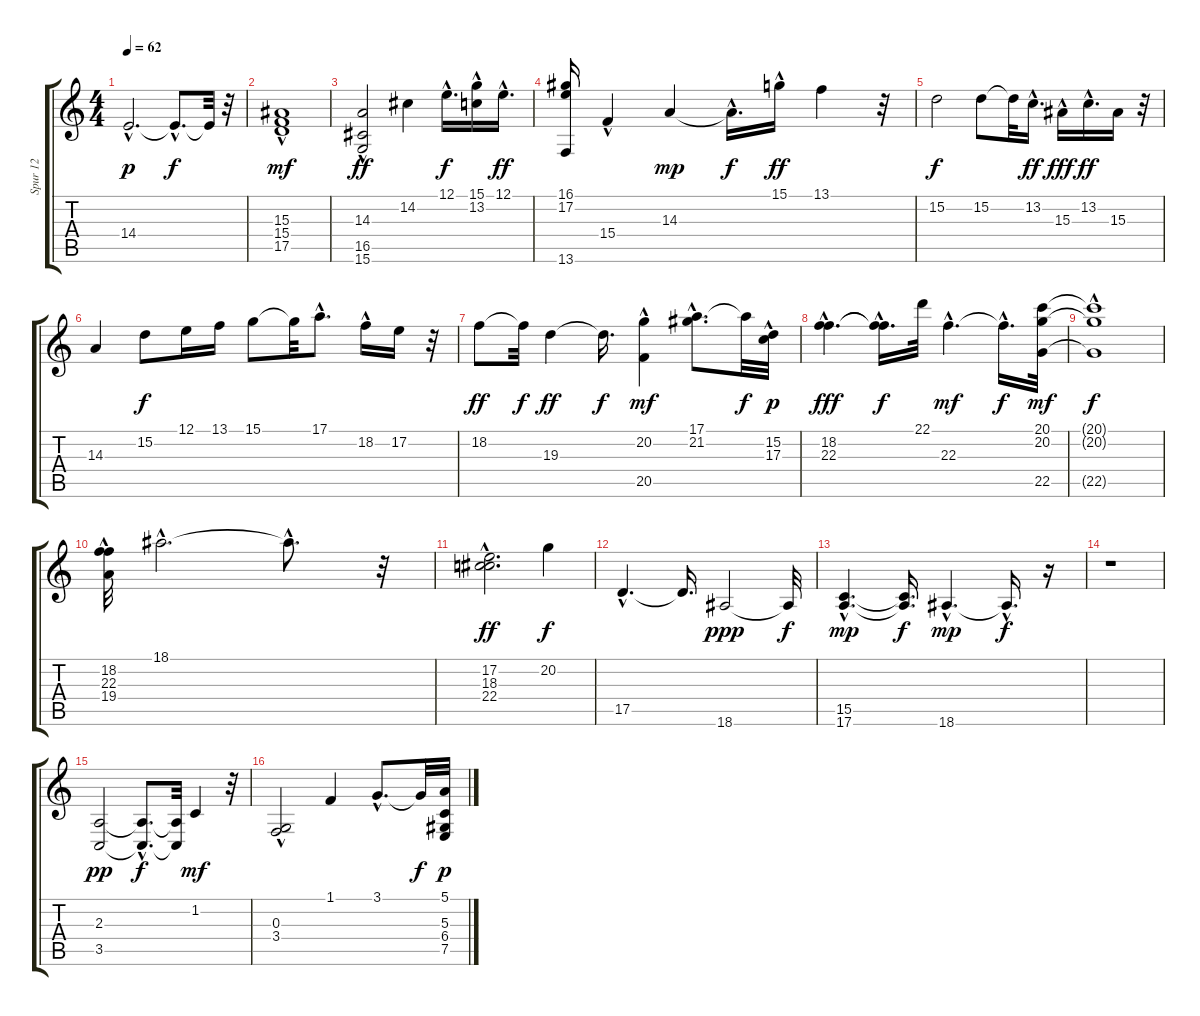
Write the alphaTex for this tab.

\track ("Spur 12" "Spur 12") {instrument stringensemble1}
\staff {score tabs}
\tuning (E4 B3 G3 D3 A2 E2) {hide}
\ts (4 4)
\tempo 62
\clef g2
\ks c
14.4{hac}.2{d dy p} 14.4{hac t}.8{d dy f} 14.4{t}.32 r.32 |
(15.3 15.4 17.5{hac}).1{dy mf} |
(14.3 16.5{hac} 15.6).2{dy ff} 14.2.4 12.1{hac}.16{d dy f} (15.1{hac} 13.2).16 12.1{hac}.16{d dy ff} |
(16.1 17.2 13.6).16 15.4{hac}.4 14.3.4{dy mp} 14.3{hac t}.16{d dy f} 15.1{hac}.16{dy ff} 13.1.4 r.32 |
15.2.2{dy f} 15.2.8 15.2{t}.32 13.2{hac}.16{d dy ff} 15.3{hac}.16{dy fff} 13.2{hac}.16{d dy ff} 15.3.16 r.32 |
14.3.4 15.2.8{dy f} 12.1.16 13.1.16 15.1.8 15.1{t}.32 17.1{hac}.8{d} 18.2{hac}.16 17.2.16 r.32 |
18.2.8{dy ff} 18.2{t}.32{dy f} 19.3.4{dy ff} 19.3{t}.16{d dy f} (20.2 20.5{hac}).4{dy mf} (17.1{hac} 21.2).8{d} 17.1{t}.32{dy f} (15.2{hac} 17.3).32{dy p} |
(18.2{hac} 22.3{hac}).4{d dy fff} (18.2{hac t} 22.3{t}).16{d dy f} 22.1.32 22.3{hac}.4{d dy mf} 22.3{hac t}.16{d dy f} (20.1 20.2 22.5).32{dy mf} |
(20.1{t} 20.2{hac t} 22.5{hac t}).1{dy f} |
(18.2 22.3 19.4{hac}).32 18.1{hac}.2{d} 18.1{hac t}.8{d} r.32 |
(17.2 18.3{hac} 22.4{hac}).2{d dy ff} 20.2.4{dy f} |
17.5{hac}.4{d} 17.5{t}.16{d} 18.6.2{dy ppp} 18.6{t}.32{dy f} |
(15.5{hac} 17.6{hac}).4{d dy mp} (15.5{t} 17.6{t}).16{d dy f} 18.6{hac}.4{d dy mp} 18.6{hac t}.16{d dy f} r.16 |
r.1 |
(2.3 3.5).2{dy pp} (2.3{hac t} 3.5{hac t}).8{d dy f} (2.3{t} 3.5{t}).32 1.2.4{dy mf} r.32 |
(0.3{hac} 3.4{hac}).2 1.1.4 3.1{hac}.8{d} 3.1{t}.32{dy f} (5.1 5.3 6.4 7.5).32{dy p}
